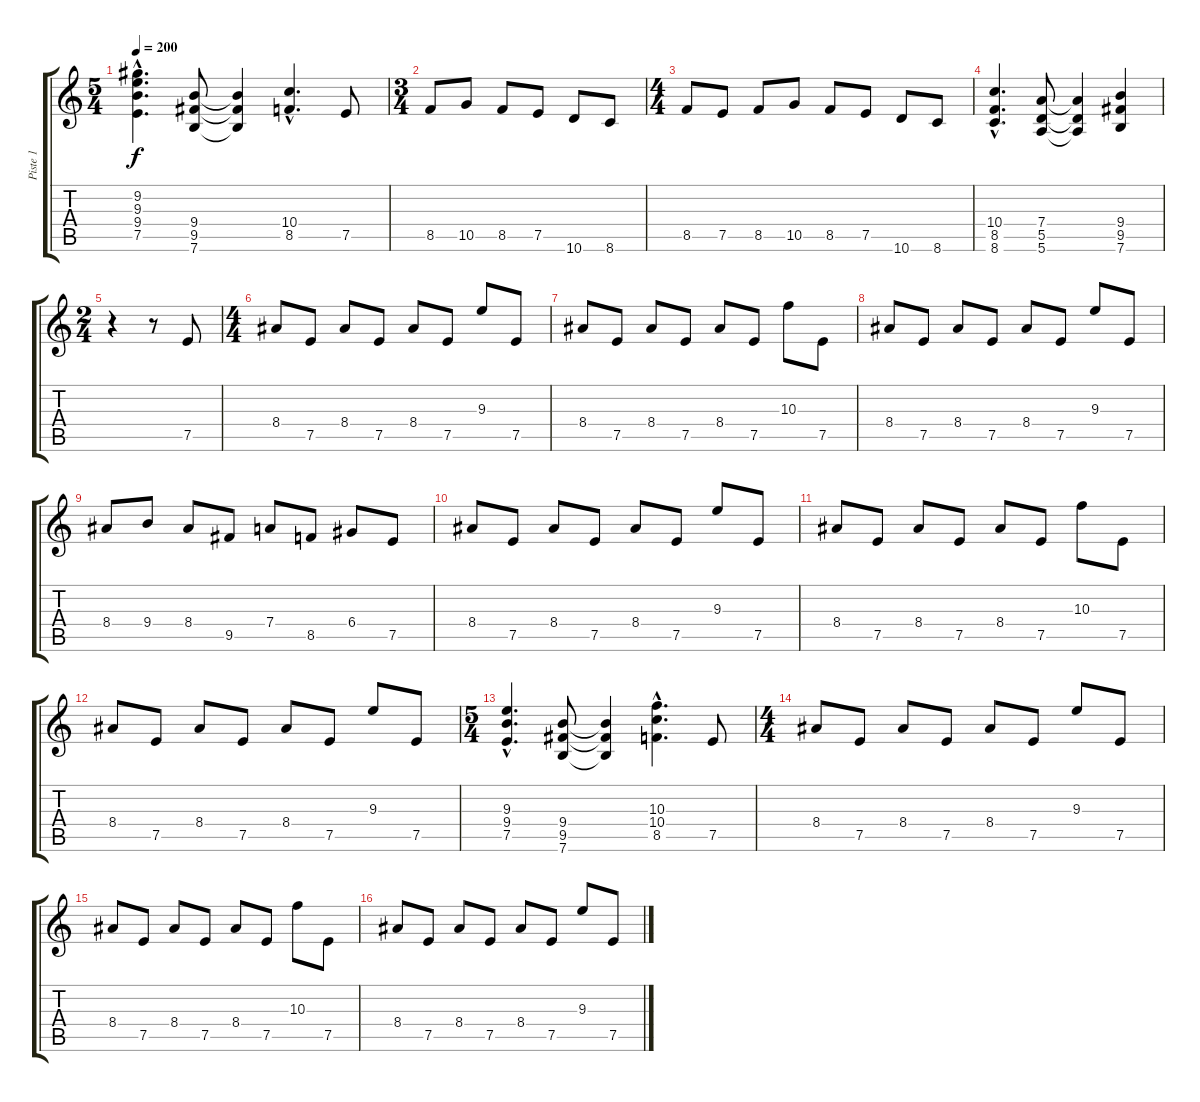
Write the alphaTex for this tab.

\track ("Piste 1" "Piste 1") {instrument distortionguitar}
\staff {score tabs}
\tuning (E4 B3 G3 D3 A2 E2) {hide}
\ts (5 4)
\tempo 200
\clef g2
\ks c
(9.2{hac} 9.3{hac} 9.4{hac} 7.5{hac}).4{d dy f} (9.4 9.5 7.6).8 (9.4{t} 9.5{t} 7.6{t}).4 (10.4{hac} 8.5{hac}).4{d} 7.5.8 |
\ts (3 4)
8.5.8 10.5.8 8.5.8 7.5.8 10.6.8 8.6.8 |
\ts (4 4)
8.5.8 7.5.8 8.5.8 10.5.8 8.5.8 7.5.8 10.6.8 8.6.8 |
(10.4{hac} 8.5{hac} 8.6{hac}).4{d} (7.4 5.5 5.6).8 (7.4{t} 5.5{t} 5.6{t}).4 (9.4 9.5 7.6).4 |
\ts (2 4)
r.4 r.8 7.5.8 |
\ts (4 4)
8.4.8 7.5.8 8.4.8 7.5.8 8.4.8 7.5.8 9.3.8 7.5.8 |
8.4.8 7.5.8 8.4.8 7.5.8 8.4.8 7.5.8 10.3.8 7.5.8 |
8.4.8 7.5.8 8.4.8 7.5.8 8.4.8 7.5.8 9.3.8 7.5.8 |
8.4.8 9.4.8 8.4.8 9.5.8 7.4.8 8.5.8 6.4.8 7.5.8 |
8.4.8 7.5.8 8.4.8 7.5.8 8.4.8 7.5.8 9.3.8 7.5.8 |
8.4.8 7.5.8 8.4.8 7.5.8 8.4.8 7.5.8 10.3.8 7.5.8 |
8.4.8 7.5.8 8.4.8 7.5.8 8.4.8 7.5.8 9.3.8 7.5.8 |
\ts (5 4)
(9.3{hac} 9.4{hac} 7.5{hac}).4{d} (9.4 9.5 7.6).8 (9.4{t} 9.5{t} 7.6{t}).4 (10.3{hac} 10.4{hac} 8.5{hac}).4{d} 7.5.8 |
\ts (4 4)
8.4.8 7.5.8 8.4.8 7.5.8 8.4.8 7.5.8 9.3.8 7.5.8 |
8.4.8 7.5.8 8.4.8 7.5.8 8.4.8 7.5.8 10.3.8 7.5.8 |
8.4.8 7.5.8 8.4.8 7.5.8 8.4.8 7.5.8 9.3.8 7.5.8
